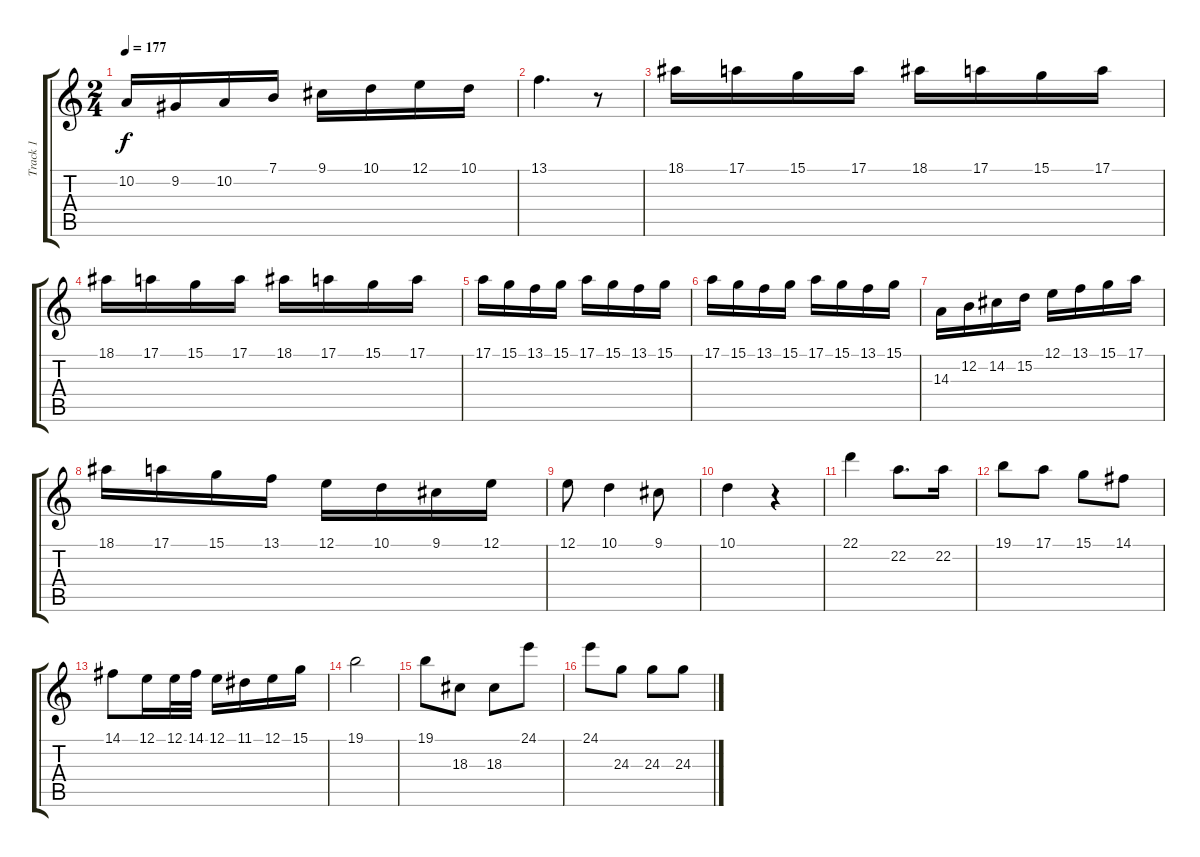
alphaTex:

\track ("Track 1" "Track 1") {instrument stringensemble1}
\staff {score tabs}
\tuning (E4 B3 G3 D3 A2 E2) {hide}
\ts (2 4)
\tempo 177
\clef g2
\ks c
10.2.16{dy f} 9.2.16 10.2.16 7.1.16 9.1.16 10.1.16 12.1.16 10.1.16 |
13.1.4{d} r.8 |
18.1.16 17.1.16 15.1.16 17.1.16 18.1.16 17.1.16 15.1.16 17.1.16 |
18.1.16 17.1.16 15.1.16 17.1.16 18.1.16 17.1.16 15.1.16 17.1.16 |
17.1.16 15.1.16 13.1.16 15.1.16 17.1.16 15.1.16 13.1.16 15.1.16 |
17.1.16 15.1.16 13.1.16 15.1.16 17.1.16 15.1.16 13.1.16 15.1.16 |
14.3.16 12.2.16 14.2.16 15.2.16 12.1.16 13.1.16 15.1.16 17.1.16 |
18.1.16 17.1.16 15.1.16 13.1.16 12.1.16 10.1.16 9.1.16 12.1.16 |
12.1.8 10.1.4 9.1.8 |
10.1.4 r.4 |
22.1.4 22.2.8{d} 22.2.16 |
19.1.8 17.1.8 15.1.8 14.1.8 |
14.1.8 12.1.16 12.1.32 14.1.32 12.1.16 11.1.16 12.1.16 15.1.16 |
19.1.2 |
19.1.8 18.3.8 18.3.8 24.1.8 |
24.1.8 24.3.8 24.3.8 24.3.8
